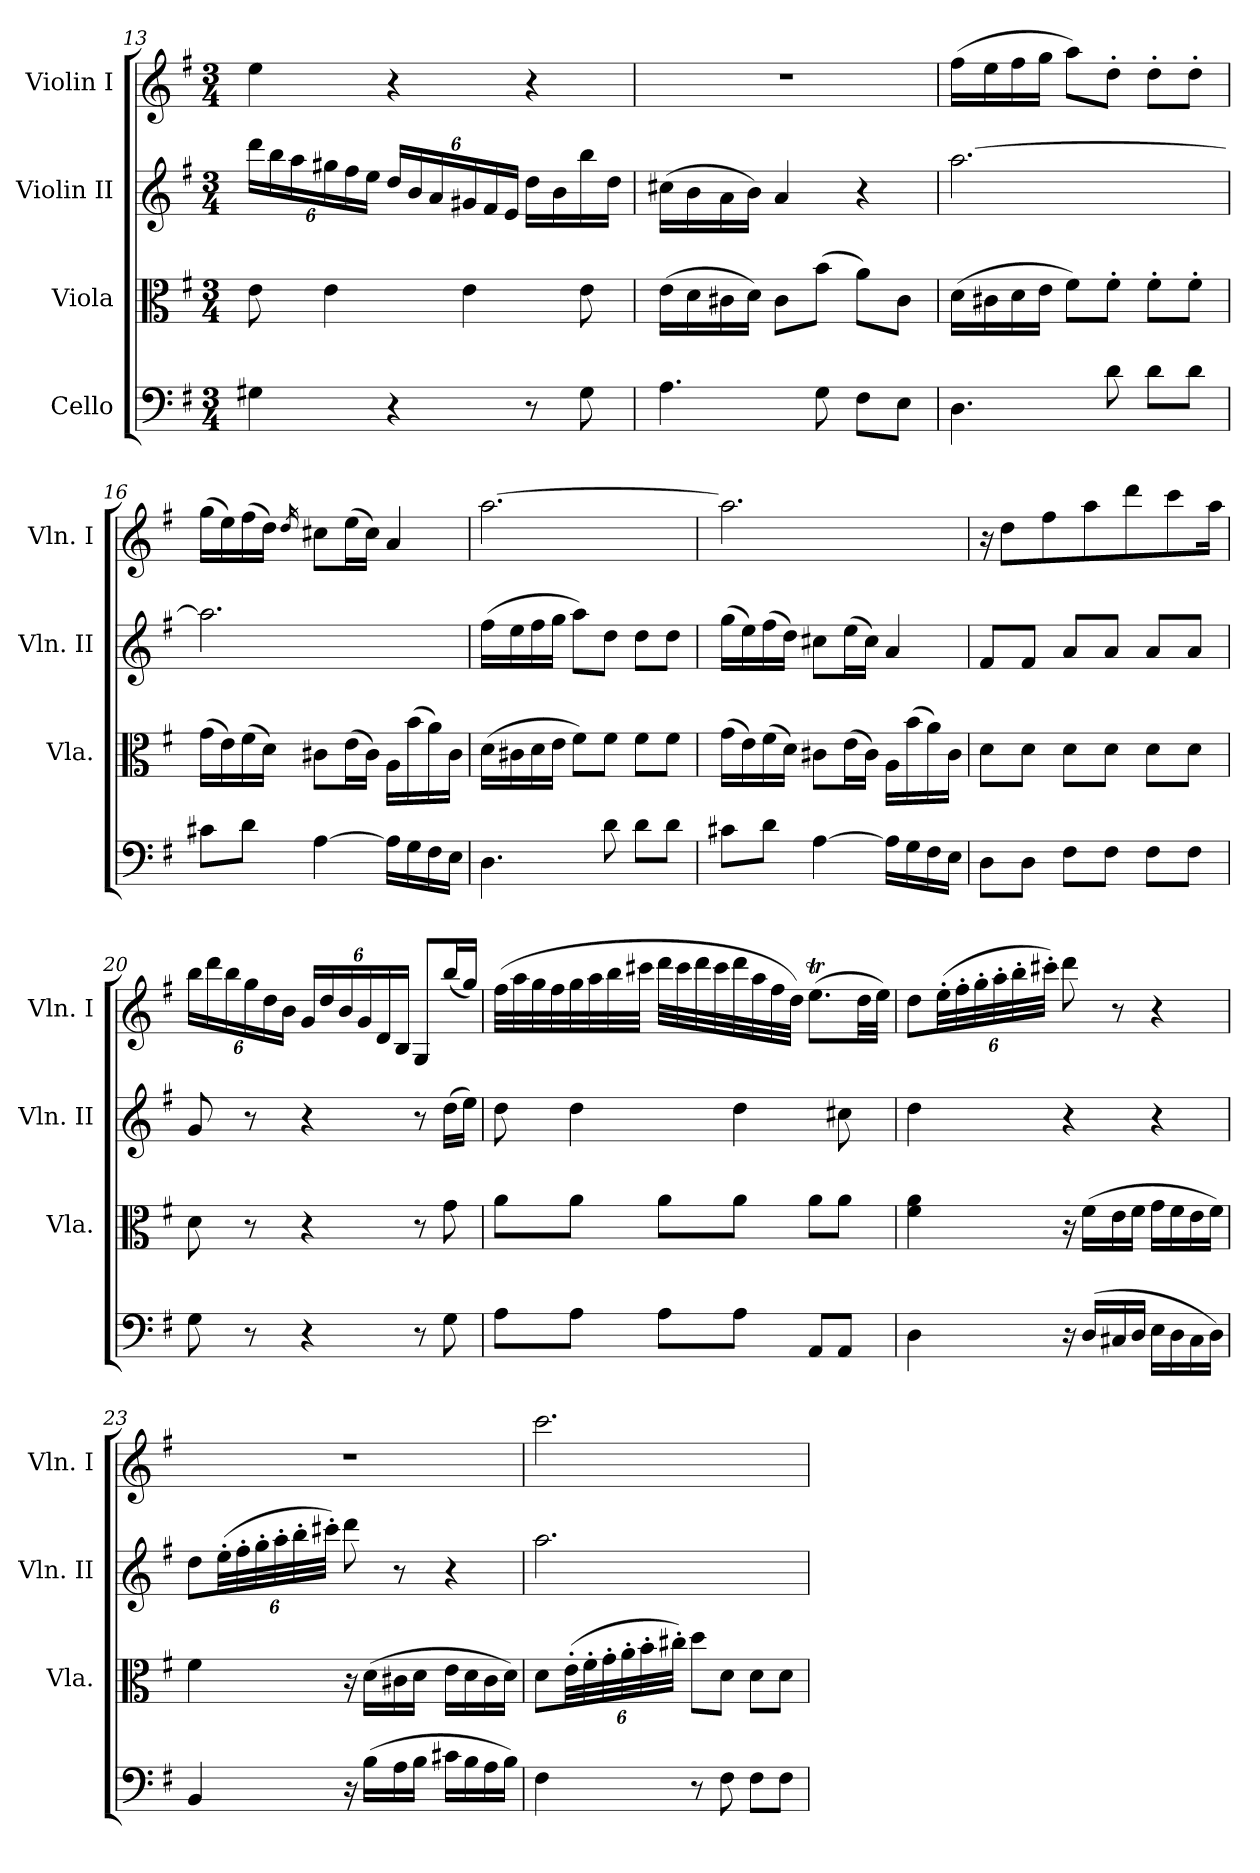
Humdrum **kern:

**kern	**kern	**kern	**kern
*part4	*part3	*part2	*part1
*staff4	*staff3	*staff2	*staff1
*I"Cello	*I"Viola	*I"Violin II	*I"Violin I
*	*I'Vla.	*I'Vln. II	*I'Vln. I
*clefF4	*clefC3	*clefG2	*clefG2
*k[f#]	*k[f#]	*k[f#]	*k[f#]
*G:	*G:	*G:	*G:
*M3/4	*M3/4	*M3/4	*M3/4
=13	=13	=13	=13
4G#X\	8e\	24ddd\LL	4ee\
.	.	24bb\	.
.	.	24aa\	.
.	4e\	24gg#X\	.
.	.	24ff#\	.
.	.	24ee\JJ	.
4r	.	24dd/LL	4r
.	.	24b/	.
.	.	24a/	.
.	4e\	24g#X/	.
.	.	24f#/	.
.	.	24e/JJ	.
8r	.	16dd\LL	4r
.	.	16b\	.
8G#\	8e\	16bb\	.
.	.	16dd\JJ	.
=14	=14	=14	=14
4.A\	(16e\LL	(16cc#X\LL	2.r
.	16d\	16b\	.
.	16c#X\	16a\	.
.	16d\JJ)	16b\JJ)	.
.	8c#\L	4a/	.
8G\	(8b\J	.	.
8F#\L	8a\L)	4r	.
8E\J	8c#\J	.	.
=15	=15	=15	=15
4.D\	(16d\LL	[2.aa\	(16ff#\LL
.	16c#X\	.	16ee\
.	16d\	.	16ff#\
.	16e\JJ	.	16gg\JJ
.	8f#\L)	.	8aa\L)
8d\	8f#'>\J	.	8dd'>\J
8d\L	8f#'>\L	.	8dd'>\L
8d\J	8f#'>\J	.	8dd'>\J
=16	=16	=16	=16
8c#X\L	(16g\LL	2.aa\]	(16gg\LL
.	16e\)	.	16ee\)
8d\J	(16f#\	.	(16ff#\
.	16d\JJ)	.	16dd\JJ)
.	.	.	16qdd/
[4A\	8c#X\L	.	8cc#X\L
.	(16e\L	.	(16ee\L
.	16c#\JJ)	.	16cc#\JJ)
16A\LL]	16A\LL	.	4a/
16G\	(16b\	.	.
16F#\	16a\)	.	.
16E\JJ	16c#\JJ	.	.
=17	=17	=17	=17
4.D\	(16d\LL	(16ff#\LL	[2.aa\
.	16c#X\	16ee\	.
.	16d\	16ff#\	.
.	16e\JJ	16gg\JJ	.
.	8f#\L)	8aa\L)	.
8d\	8f#\J	8dd\J	.
8d\L	8f#\L	8dd\L	.
8d\J	8f#\J	8dd\J	.
=18	=18	=18	=18
8c#X\L	(16g\LL	(16gg\LL	2.aa\]
.	16e\)	16ee\)	.
8d\J	(16f#\	(16ff#\	.
.	16d\JJ)	16dd\JJ)	.
[4A\	8c#X\L	8cc#X\L	.
.	(16e\L	(16ee\L	.
.	16c#\JJ)	16cc#\JJ)	.
16A\LL]	16A\LL	4a/	.
16G\	(16b\	.	.
16F#\	16a\)	.	.
16E\JJ	16c#\JJ	.	.
=19	=19	=19	=19
8D\L	8d\L	8f#/L	16r
.	.	.	8dd\L
8D\J	8d\J	8f#/J	.
.	.	.	8ff#\
8F#\L	8d\L	8a/L	.
.	.	.	8aa\
8F#\J	8d\J	8a/J	.
.	.	.	8ddd\
8F#\L	8d\L	8a/L	.
.	.	.	8ccc\
8F#\J	8d\J	8a/J	.
.	.	.	16aa\Jk
=20	=20	=20	=20
8G\	8d\	8g/	24bb\LL
.	.	.	24ddd\
.	.	.	24bb\
8r	8r	8r	24gg\
.	.	.	24dd\
.	.	.	24b\JJ
4r	4r	4r	24g/LL
.	.	.	24dd/
.	.	.	24b/
.	.	.	24g/
.	.	.	24d/
.	.	.	24B/JJ
8r	8r	8r	8G/L
8G\	8g\	(16dd\LL	(16bb/L
.	.	16ee\JJ)	16gg/JJ)
=21	=21	=21	=21
8A\L	8a\L	8dd\	(32ff#\LLL
.	.	.	32aa\
.	.	.	32gg\
.	.	.	32ff#\
8A\J	8a\J	4dd\	32gg\
.	.	.	32aa\
.	.	.	32bb\
.	.	.	32ccc#X\JJJ
8A\L	8a\L	.	32ddd\LLL
.	.	.	32ccc#\
.	.	.	32ddd\
.	.	.	32ccc#\
8A\J	8a\J	4dd\	32ddd\
.	.	.	32aa\
.	.	.	32ff#\
.	.	.	32dd\JJJ)
8AA/L	8a\L	.	(8.eeT\L
8AA/J	8a\J	8cc#X\	.
.	.	.	32dd\LL
.	.	.	32ee\JJJ)
=22	=22	=22	=22
4D\	4f#\ 4a\	4dd\	8dd\L
.	.	.	(48ee'>\LL
.	.	.	48ff#'>\
.	.	.	48gg'>\
.	.	.	48aa'>\
.	.	.	48bb'>\
.	.	.	48ccc#X'>\JJJ)
16r	16r	4r	8ddd\
(16D/LL	(16f#\LL	.	.
16C#X/	16e\	.	8r
16D/JJ	16f#\JJ	.	.
16E\LL	16g\LL	4r	4r
16D\	16f#\	.	.
16C#\	16e\	.	.
16D\JJ)	16f#\JJ)	.	.
=23	=23	=23	=23
4BB/	4f#\	8dd\L	2.r
.	.	(48ee'>\LL	.
.	.	48ff#'>\	.
.	.	48gg'>\	.
.	.	48aa'>\	.
.	.	48bb'>\	.
.	.	48ccc#X'>\JJJ)	.
16r	16r	8ddd\	.
(16B\LL	(16d\LL	.	.
16A\	16c#X\	8r	.
16B\JJ	16d\JJ	.	.
16c#X\LL	16e\LL	4r	.
16B\	16d\	.	.
16A\	16c#\	.	.
16B\JJ)	16d\JJ)	.	.
=24	=24	=24	=24
4F#\	8d\L	2.aa\	2.ccc\
.	(48e'>\LL	.	.
.	48f#'>\	.	.
.	48g'>\	.	.
.	48a'>\	.	.
.	48b'>\	.	.
.	48cc#X'>\JJJ)	.	.
8r	8dd\L	.	.
8F#\	8d\J	.	.
8F#\L	8d\L	.	.
8F#\J	8d\J	.	.
=	=	=	=
*-	*-	*-	*-
